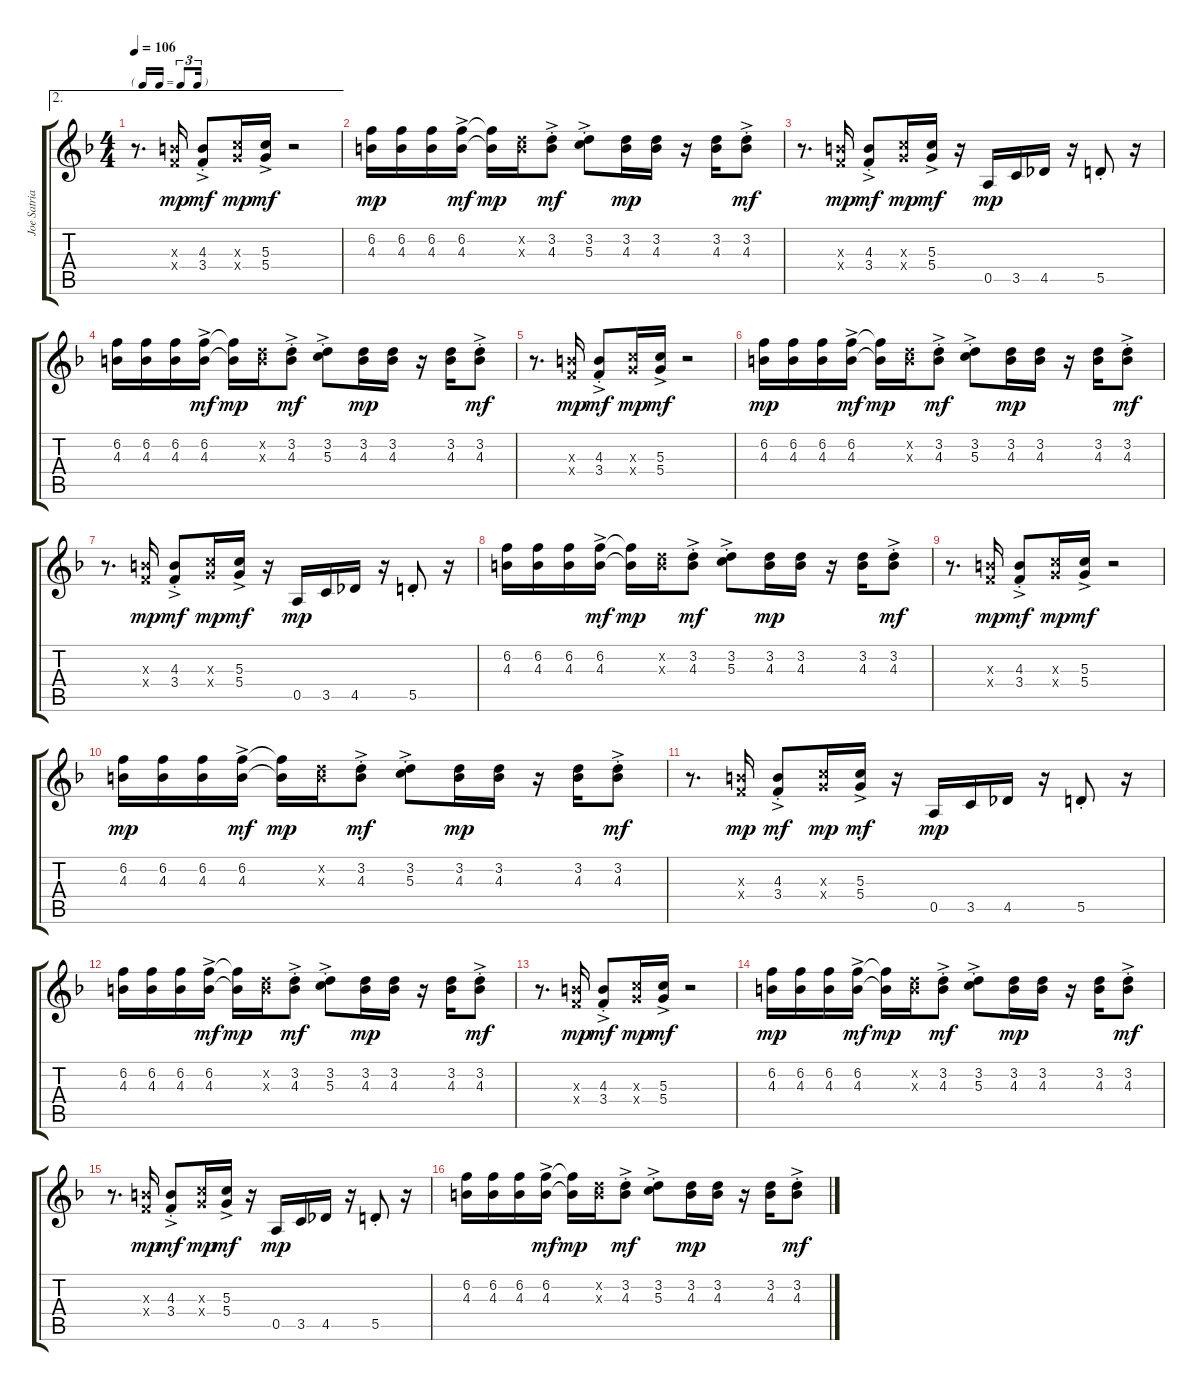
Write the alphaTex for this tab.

\track ("Joe Satriani (Gtr.I)" "Joe Satria") {instrument electricguitarclean}
\staff {score tabs}
\tuning (E4 B3 G3 D3 A2 E2) {hide}
\ae 2
\ts (4 4)
\tf triplet16th
\tempo 106
\clef g2
\ks f
r.8{d dy mf} (4.3{x} 3.4{x}).16{dy mp} (4.3{ac st} 3.4{ac st}).8{dy mf} (5.3{x} 5.4{x}).16{dy mp} (5.3{ac} 5.4{ac}).16{dy mf} r.2 |
(6.2 4.3).16{dy mp} (6.2 4.3).16 (6.2 4.3).16 (6.2{ac} 4.3{ac}).16{dy mf} (6.2{t} 4.3{t}).16{dy mp} (3.2{x} 4.3{x}).16 (3.2{ac st} 4.3{ac st}).8{dy mf} (3.2{ac st} 5.3{ac st}).8 (3.2 4.3).16{dy mp} (3.2 4.3).16 r.16 (3.2 4.3).16 (3.2{ac st} 4.3{ac st}).8{dy mf} |
r.8{d} (4.3{x} 3.4{x}).16{dy mp} (4.3{ac st} 3.4{ac st}).8{dy mf} (5.3{x} 5.4{x}).16{dy mp} (5.3{ac} 5.4{ac}).16{dy mf} r.16 0.5.16{dy mp} 3.5.16 4.5.16 r.16 5.5{st}.8 r.16 |
(6.2 4.3).16 (6.2 4.3).16 (6.2 4.3).16 (6.2{ac} 4.3{ac}).16{dy mf} (6.2{t} 4.3{t}).16{dy mp} (3.2{x} 4.3{x}).16 (3.2{ac st} 4.3{ac st}).8{dy mf} (3.2{ac st} 5.3{ac st}).8 (3.2 4.3).16{dy mp} (3.2 4.3).16 r.16 (3.2 4.3).16 (3.2{ac st} 4.3{ac st}).8{dy mf} |
r.8{d} (4.3{x} 3.4{x}).16{dy mp} (4.3{ac st} 3.4{ac st}).8{dy mf} (5.3{x} 5.4{x}).16{dy mp} (5.3{ac} 5.4{ac}).16{dy mf} r.2 |
(6.2 4.3).16{dy mp} (6.2 4.3).16 (6.2 4.3).16 (6.2{ac} 4.3{ac}).16{dy mf} (6.2{t} 4.3{t}).16{dy mp} (3.2{x} 4.3{x}).16 (3.2{ac st} 4.3{ac st}).8{dy mf} (3.2{ac st} 5.3{ac st}).8 (3.2 4.3).16{dy mp} (3.2 4.3).16 r.16 (3.2 4.3).16 (3.2{ac st} 4.3{ac st}).8{dy mf} |
r.8{d} (4.3{x} 3.4{x}).16{dy mp} (4.3{ac st} 3.4{ac st}).8{dy mf} (5.3{x} 5.4{x}).16{dy mp} (5.3{ac} 5.4{ac}).16{dy mf} r.16 0.5.16{dy mp} 3.5.16 4.5.16 r.16 5.5{st}.8 r.16 |
(6.2 4.3).16 (6.2 4.3).16 (6.2 4.3).16 (6.2{ac} 4.3{ac}).16{dy mf} (6.2{t} 4.3{t}).16{dy mp} (3.2{x} 4.3{x}).16 (3.2{ac st} 4.3{ac st}).8{dy mf} (3.2{ac st} 5.3{ac st}).8 (3.2 4.3).16{dy mp} (3.2 4.3).16 r.16 (3.2 4.3).16 (3.2{ac st} 4.3{ac st}).8{dy mf} |
r.8{d} (4.3{x} 3.4{x}).16{dy mp} (4.3{ac st} 3.4{ac st}).8{dy mf} (5.3{x} 5.4{x}).16{dy mp} (5.3{ac} 5.4{ac}).16{dy mf} r.2 |
(6.2 4.3).16{dy mp} (6.2 4.3).16 (6.2 4.3).16 (6.2{ac} 4.3{ac}).16{dy mf} (6.2{t} 4.3{t}).16{dy mp} (3.2{x} 4.3{x}).16 (3.2{ac st} 4.3{ac st}).8{dy mf} (3.2{ac st} 5.3{ac st}).8 (3.2 4.3).16{dy mp} (3.2 4.3).16 r.16 (3.2 4.3).16 (3.2{ac st} 4.3{ac st}).8{dy mf} |
r.8{d} (4.3{x} 3.4{x}).16{dy mp} (4.3{ac st} 3.4{ac st}).8{dy mf} (5.3{x} 5.4{x}).16{dy mp} (5.3{ac} 5.4{ac}).16{dy mf} r.16 0.5.16{dy mp} 3.5.16 4.5.16 r.16 5.5{st}.8 r.16 |
(6.2 4.3).16 (6.2 4.3).16 (6.2 4.3).16 (6.2{ac} 4.3{ac}).16{dy mf} (6.2{t} 4.3{t}).16{dy mp} (3.2{x} 4.3{x}).16 (3.2{ac st} 4.3{ac st}).8{dy mf} (3.2{ac st} 5.3{ac st}).8 (3.2 4.3).16{dy mp} (3.2 4.3).16 r.16 (3.2 4.3).16 (3.2{ac st} 4.3{ac st}).8{dy mf} |
r.8{d} (4.3{x} 3.4{x}).16{dy mp} (4.3{ac st} 3.4{ac st}).8{dy mf} (5.3{x} 5.4{x}).16{dy mp} (5.3{ac} 5.4{ac}).16{dy mf} r.2 |
(6.2 4.3).16{dy mp} (6.2 4.3).16 (6.2 4.3).16 (6.2{ac} 4.3{ac}).16{dy mf} (6.2{t} 4.3{t}).16{dy mp} (3.2{x} 4.3{x}).16 (3.2{ac st} 4.3{ac st}).8{dy mf} (3.2{ac st} 5.3{ac st}).8 (3.2 4.3).16{dy mp} (3.2 4.3).16 r.16 (3.2 4.3).16 (3.2{ac st} 4.3{ac st}).8{dy mf} |
r.8{d} (4.3{x} 3.4{x}).16{dy mp} (4.3{ac st} 3.4{ac st}).8{dy mf} (5.3{x} 5.4{x}).16{dy mp} (5.3{ac} 5.4{ac}).16{dy mf} r.16 0.5.16{dy mp} 3.5.16 4.5.16 r.16 5.5{st}.8 r.16 |
(6.2 4.3).16{volume 7} (6.2 4.3).16 (6.2 4.3).16 (6.2{ac} 4.3{ac}).16{dy mf} (6.2{t} 4.3{t}).16{dy mp} (3.2{x} 4.3{x}).16 (3.2{ac st} 4.3{ac st}).8{dy mf} (3.2{ac st} 5.3{ac st}).8 (3.2 4.3).16{dy mp} (3.2 4.3).16 r.16 (3.2 4.3).16 (3.2{ac st} 4.3{ac st}).8{dy mf}
